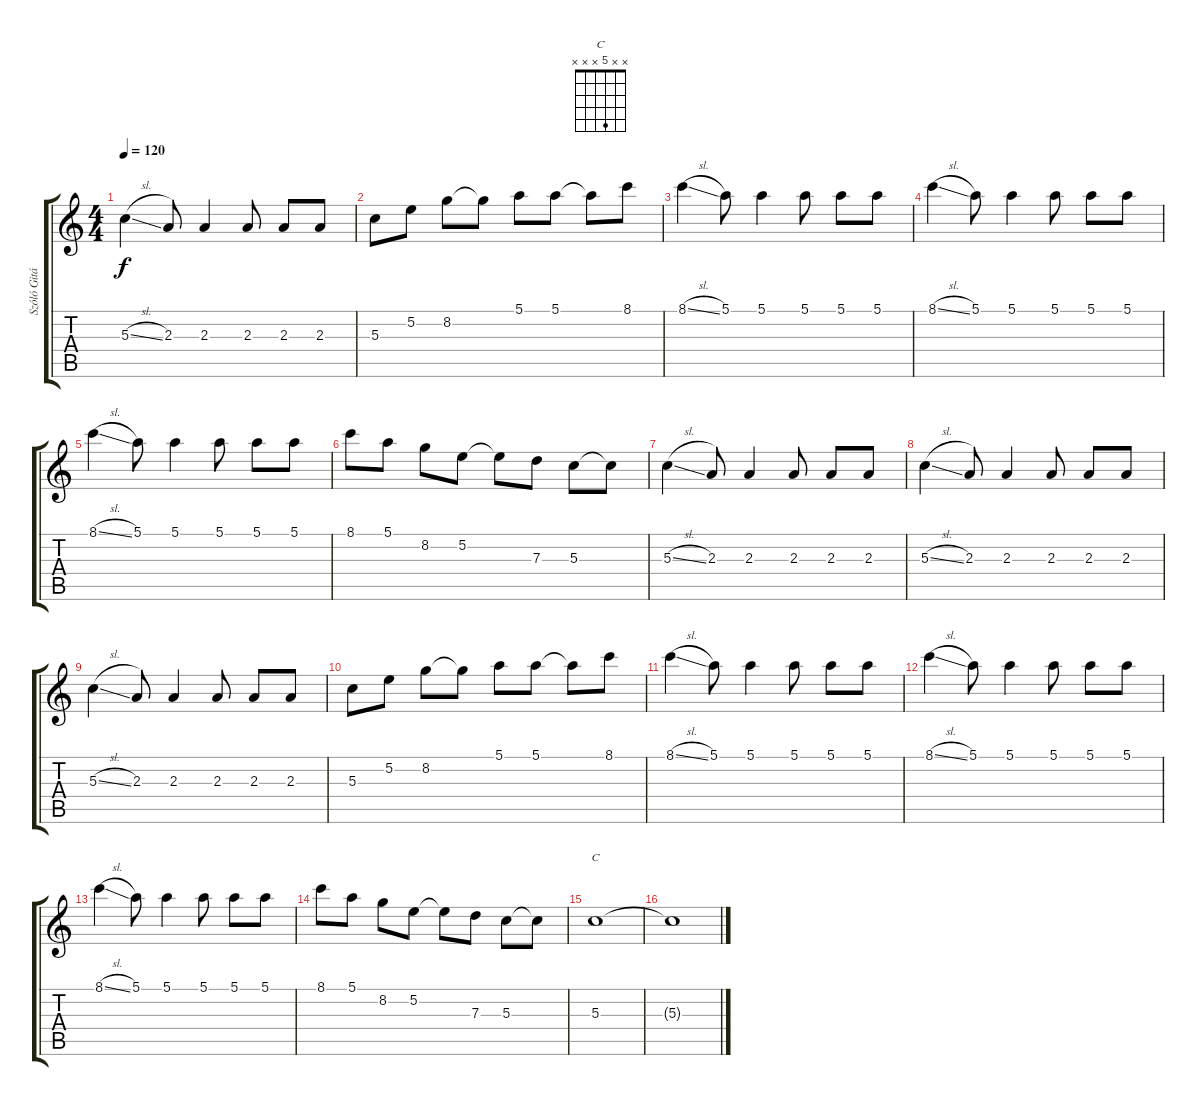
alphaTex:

\track ("Szóló Gitár" "Szóló Gitá") {instrument distortionguitar}
\staff {score tabs}
\tuning (E4 B3 G3 D3 A2 E2) {hide}
\chord ("C" x x 5 x x x)
\ts (4 4)
\tempo 120
\clef g2
\ks c
5.3{sl}.4{dy f} 2.3.8 2.3.4 2.3.8 2.3.8 2.3.8 |
5.3.8 5.2.8 8.2.8 8.2{t}.8 5.1.8 5.1.8 5.1{t}.8 8.1.8 |
8.1{sl}.4 5.1.8 5.1.4 5.1.8 5.1.8 5.1.8 |
8.1{sl}.4 5.1.8 5.1.4 5.1.8 5.1.8 5.1.8 |
8.1{sl}.4 5.1.8 5.1.4 5.1.8 5.1.8 5.1.8 |
8.1.8 5.1.8 8.2.8 5.2.8 5.2{t}.8 7.3.8 5.3.8 5.3{t}.8 |
5.3{sl}.4 2.3.8 2.3.4 2.3.8 2.3.8 2.3.8 |
5.3{sl}.4 2.3.8 2.3.4 2.3.8 2.3.8 2.3.8 |
5.3{sl}.4 2.3.8 2.3.4 2.3.8 2.3.8 2.3.8 |
5.3.8 5.2.8 8.2.8 8.2{t}.8 5.1.8 5.1.8 5.1{t}.8 8.1.8 |
8.1{sl}.4 5.1.8 5.1.4 5.1.8 5.1.8 5.1.8 |
8.1{sl}.4 5.1.8 5.1.4 5.1.8 5.1.8 5.1.8 |
8.1{sl}.4 5.1.8 5.1.4 5.1.8 5.1.8 5.1.8 |
8.1.8 5.1.8 8.2.8 5.2.8 5.2{t}.8 7.3.8 5.3.8 5.3{t}.8 |
5.3.1{ch "C"} |
5.3{t}.1
